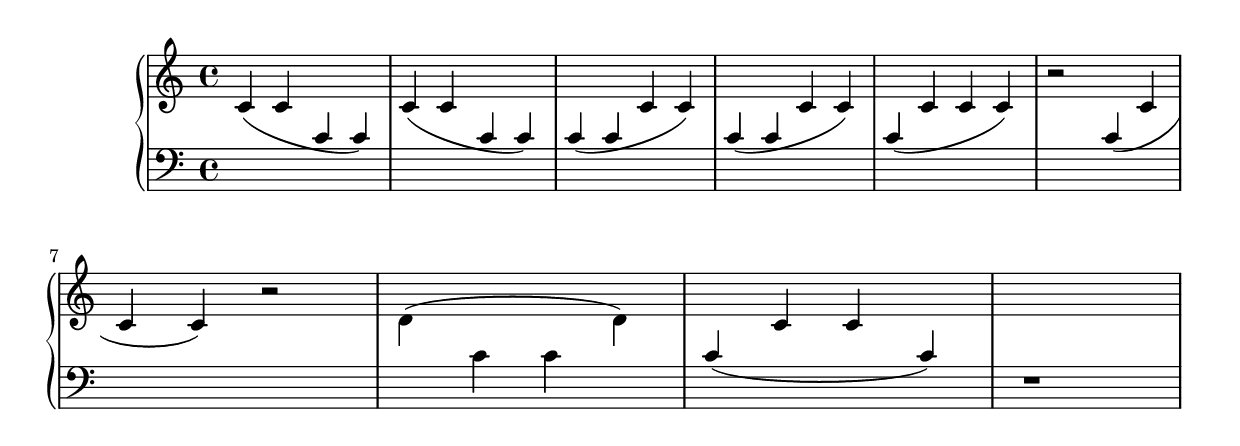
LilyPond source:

\score{
	\context PianoStaff <
	\context Staff=one \notes\relative c'{
		\stemUp c4( c \translator Staff=two c )c |
		\translator Staff=one
		\stemUp c4( c \translator Staff=two c )c |
		\stemUp c4( c \translator Staff=one c )c |
		\translator Staff=two
		\stemUp c4( c \translator Staff=one c )c |
		\translator Staff=two
		\stemUp c4( \translator Staff=one c c )c |
		r2
		\translator Staff=two
		\stemUp c4( \translator Staff=one c
		   \break
		c )c
		r2
%		\stemDown c4( \translator Staff=two c c \translator Staff=one )c
		\stemDown d4( \translator Staff=two c c \translator Staff=one )d
		\translator Staff=two
		\stemUp c4( \translator Staff=one c c \translator Staff=two )c
		r1
	}
	\context Staff=two \notes\relative c'{
		\clef bass;
		s1 s1 s1 s1 s1 s1 s1 s1 s1 s1
	}
	>
}

\version "1.3.93"; 
